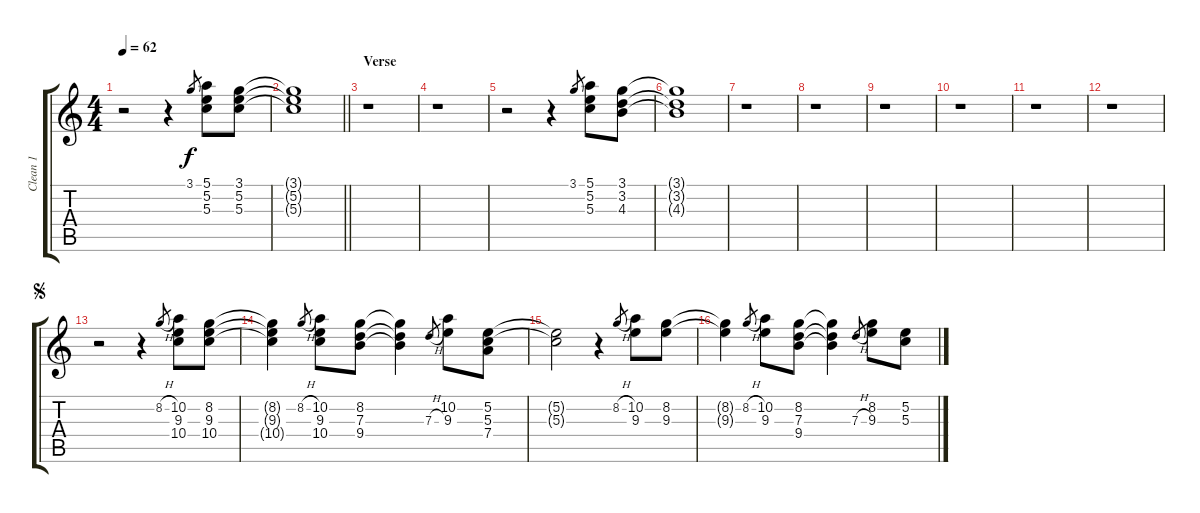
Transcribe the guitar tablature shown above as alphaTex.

\track ("Clean 1" "Clean 1") {instrument electricguitarjazz}
\staff {score tabs}
\tuning (E4 B3 G3 D3 A2 E2) {hide}
\ts (4 4)
\tempo 62
\clef g2
\ks c
r.2{dy f instrument electricguitarjazz} r.4 3.1.8{gr} (5.1 5.2 5.3).8 (3.1 5.2 5.3).8 |
\barLineRight lightlight
(3.1{t} 5.2{t} 5.3{t}).1 |
\section ("" "Verse")
r.1 |
r.1 |
r.2 r.4 3.1.8{gr} (5.1 5.2 5.3).8 (3.1 3.2 4.3).8 |
(3.1{t} 3.2{t} 4.3{t}).1 |
r.1 |
r.1 |
r.1 |
r.1 |
r.1 |
r.1 |
\jump segno
r.2 r.4 8.2{h}.8{gr} (10.2 9.3 10.4).8 (8.2 9.3 10.4).8 |
(8.2{t} 9.3{t} 10.4{t}).4 8.2{h}.8{gr} (10.2 9.3 10.4).8 (8.2 7.3 9.4).8 (8.2{t} 7.3{t} 9.4{t}).4 7.3{h}.8{gr} (10.2 9.3).8 (5.2 5.3 7.4).8 |
(5.2{t} 5.3{t}).2 r.4 8.2{h}.8{gr} (10.2 9.3).8 (8.2 9.3).8 |
(8.2{t} 9.3{t}).4 8.2{h}.8{gr} (10.2 9.3).8 (8.2 7.3 9.4).8 (8.2{t} 7.3{t} 9.4{t}).4 7.3{h}.8{gr} (8.2 9.3).8 (5.2 5.3).8
